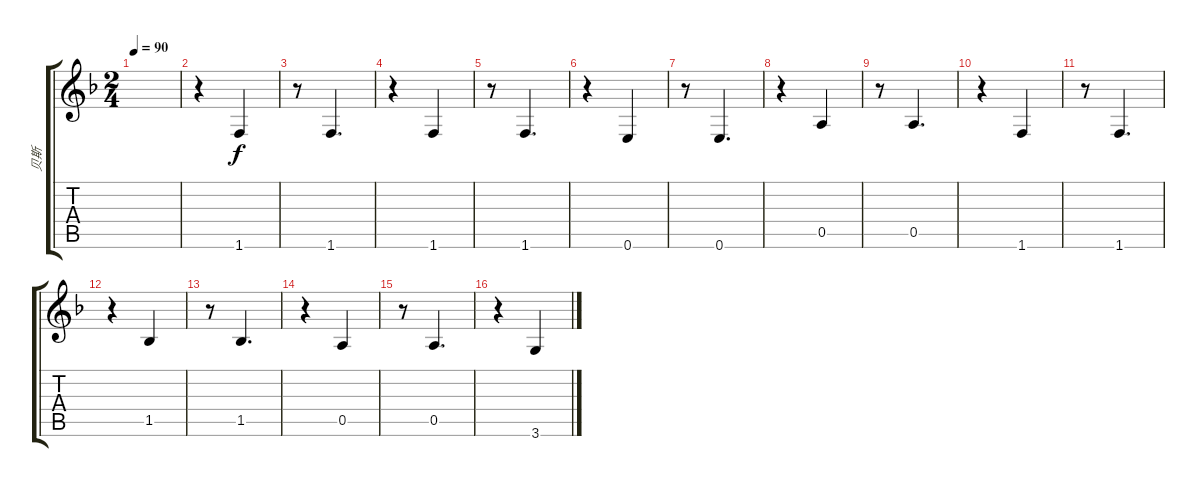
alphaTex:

\track ("贝斯" "贝斯") {instrument electricbassfinger}
\staff {score tabs}
\tuning (E4 B3 G3 D3 A2 E2) {hide}
\ts (2 4)
\tempo 90
\clef g2
\ks f
|
r.4 1.6.4 |
r.8 1.6.4{d} |
r.4 1.6.4 |
r.8 1.6.4{d} |
r.4 0.6.4 |
r.8 0.6.4{d} |
r.4 0.5.4 |
r.8 0.5.4{d} |
r.4 1.6.4 |
r.8 1.6.4{d} |
r.4 1.5.4 |
r.8 1.5.4{d} |
r.4 0.5.4 |
r.8 0.5.4{d} |
r.4 3.6.4
